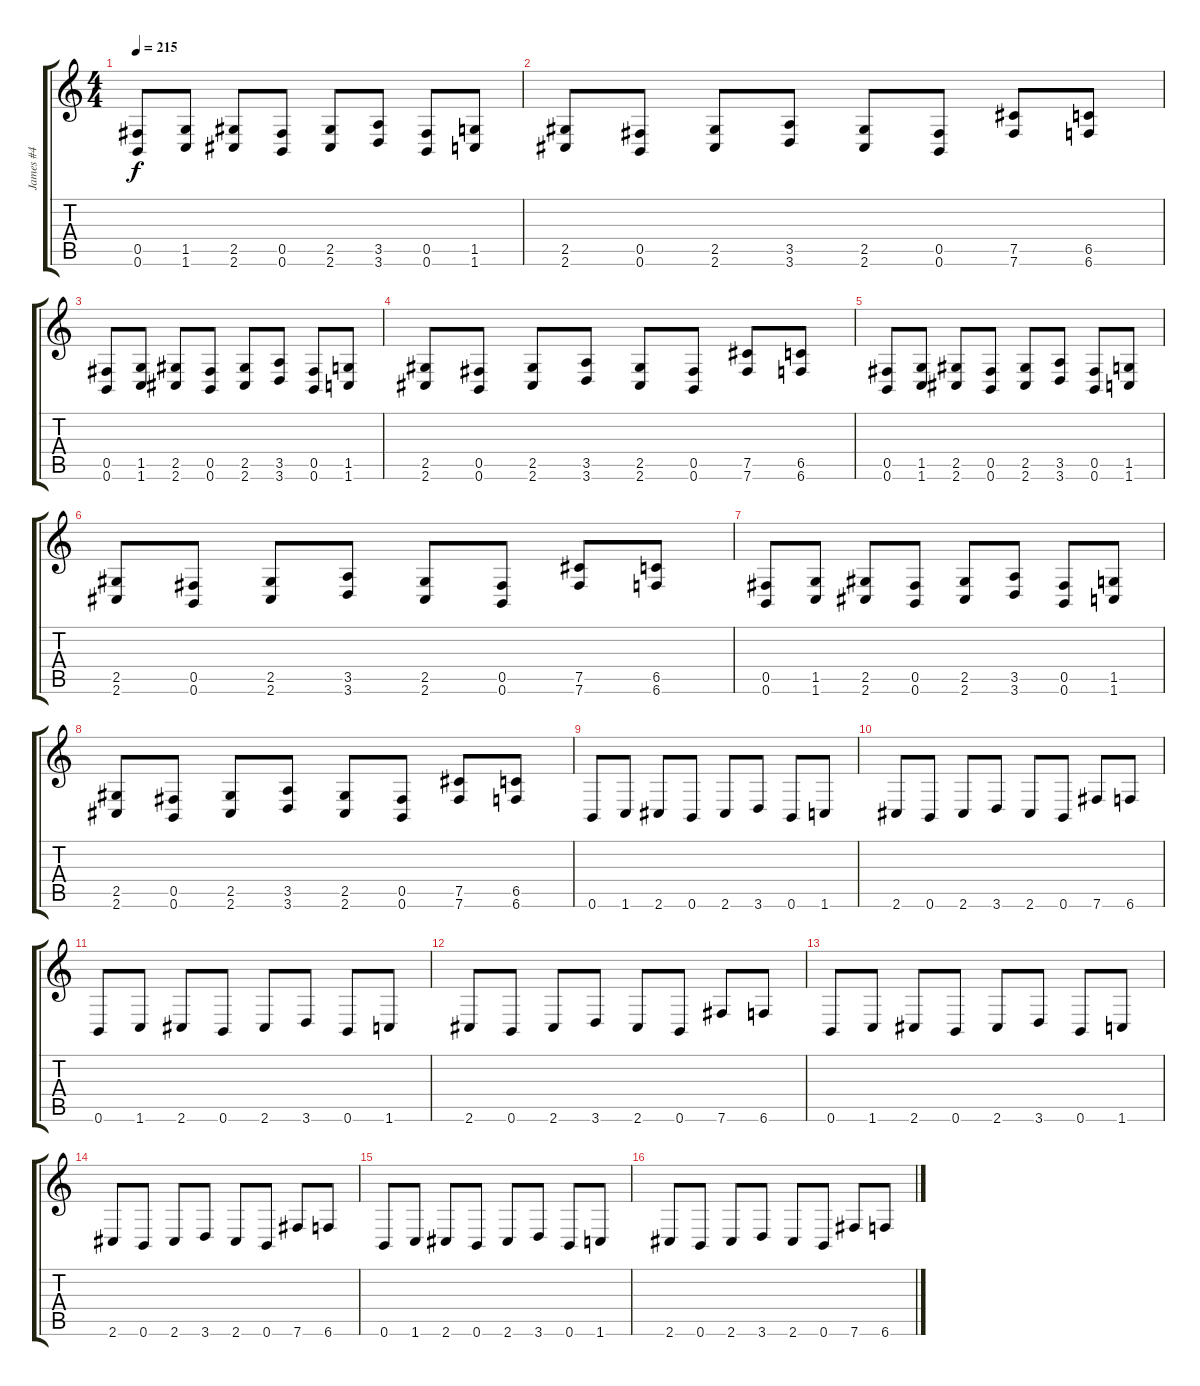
\track ("James #4" "James #4") {instrument distortionguitar}
\staff {score tabs}
\tuning (Db4 Ab3 E3 B2 Gb2 B1) {hide}
\ts (4 4)
\tempo 215
\clef g2
\ks c
(0.5 0.6).8{dy f} (1.5 1.6).8 (2.5 2.6).8 (0.5 0.6).8 (2.5 2.6).8 (3.5 3.6).8 (0.5 0.6).8 (1.5 1.6).8 |
(2.5 2.6).8 (0.5 0.6).8 (2.5 2.6).8 (3.5 3.6).8 (2.5 2.6).8 (0.5 0.6).8 (7.5 7.6).8 (6.5 6.6).8 |
(0.5 0.6).8 (1.5 1.6).8 (2.5 2.6).8 (0.5 0.6).8 (2.5 2.6).8 (3.5 3.6).8 (0.5 0.6).8 (1.5 1.6).8 |
(2.5 2.6).8 (0.5 0.6).8 (2.5 2.6).8 (3.5 3.6).8 (2.5 2.6).8 (0.5 0.6).8 (7.5 7.6).8 (6.5 6.6).8 |
(0.5 0.6).8 (1.5 1.6).8 (2.5 2.6).8 (0.5 0.6).8 (2.5 2.6).8 (3.5 3.6).8 (0.5 0.6).8 (1.5 1.6).8 |
(2.5 2.6).8 (0.5 0.6).8 (2.5 2.6).8 (3.5 3.6).8 (2.5 2.6).8 (0.5 0.6).8 (7.5 7.6).8 (6.5 6.6).8 |
(0.5 0.6).8 (1.5 1.6).8 (2.5 2.6).8 (0.5 0.6).8 (2.5 2.6).8 (3.5 3.6).8 (0.5 0.6).8 (1.5 1.6).8 |
(2.5 2.6).8 (0.5 0.6).8 (2.5 2.6).8 (3.5 3.6).8 (2.5 2.6).8 (0.5 0.6).8 (7.5 7.6).8 (6.5 6.6).8 |
0.6.8{volume 8} 1.6.8 2.6.8 0.6.8 2.6.8 3.6.8 0.6.8 1.6.8 |
2.6.8 0.6.8 2.6.8 3.6.8 2.6.8 0.6.8 7.6.8 6.6.8 |
0.6.8{volume 8} 1.6.8 2.6.8 0.6.8 2.6.8 3.6.8 0.6.8 1.6.8 |
2.6.8 0.6.8 2.6.8 3.6.8 2.6.8 0.6.8 7.6.8 6.6.8 |
0.6.8{volume 8} 1.6.8 2.6.8 0.6.8 2.6.8 3.6.8 0.6.8 1.6.8 |
2.6.8 0.6.8 2.6.8 3.6.8 2.6.8 0.6.8 7.6.8 6.6.8 |
0.6.8{volume 8} 1.6.8 2.6.8 0.6.8 2.6.8 3.6.8 0.6.8 1.6.8 |
2.6.8 0.6.8 2.6.8 3.6.8 2.6.8 0.6.8 7.6.8 6.6.8
